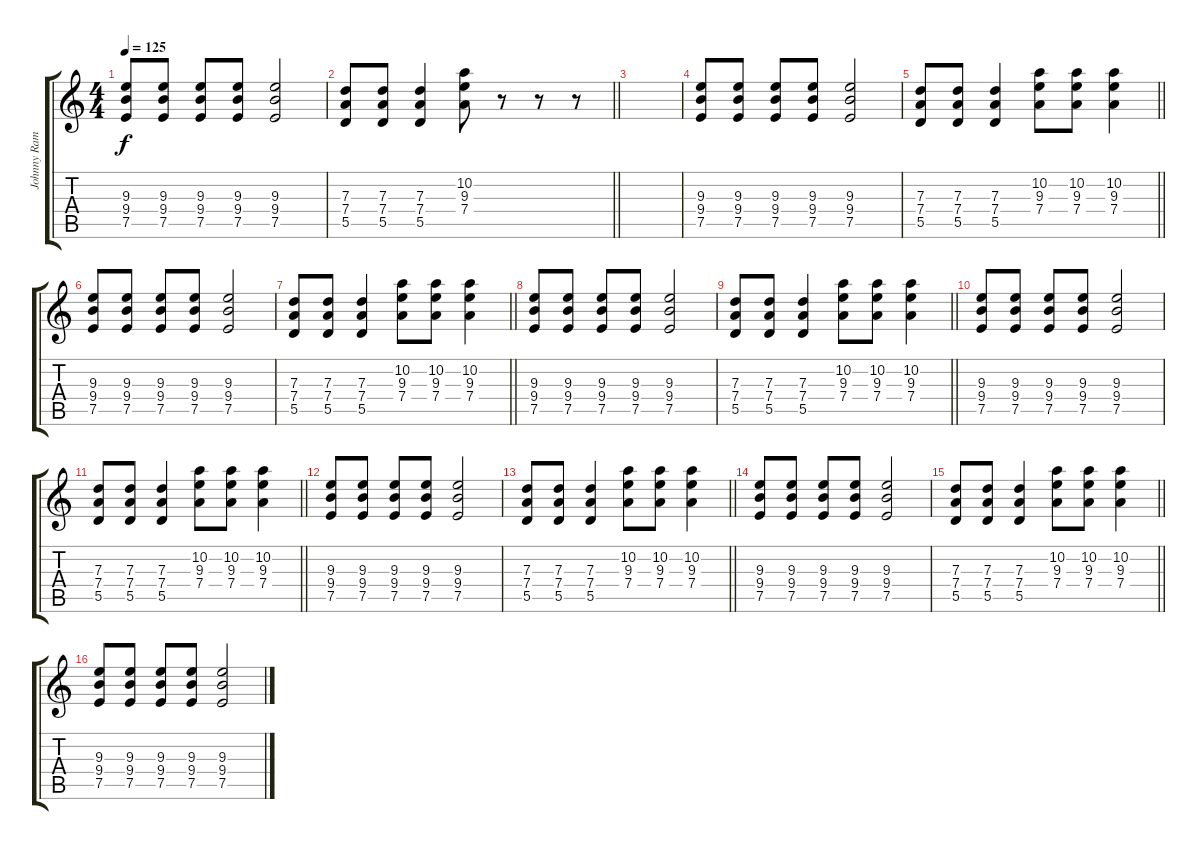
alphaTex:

\track ("Johnny Ramone" "Johnny Ram") {instrument distortionguitar}
\staff {score tabs}
\tuning (E4 B3 G3 D3 A2 E2) {hide}
\ts (4 4)
\tempo 125
\clef g2
\ks c
(9.3 9.4 7.5).8{dy f} (9.3 9.4 7.5).8 (9.3 9.4 7.5).8 (9.3 9.4 7.5).8 (9.3 9.4 7.5).2 |
\barLineRight lightlight
(7.3 7.4 5.5).8 (7.3 7.4 5.5).8 (7.3 7.4 5.5).4 (10.2 9.3 7.4).8 r.8 r.8 r.8 |
|
(9.3 9.4 7.5).8 (9.3 9.4 7.5).8 (9.3 9.4 7.5).8 (9.3 9.4 7.5).8 (9.3 9.4 7.5).2 |
\barLineRight lightlight
(7.3 7.4 5.5).8 (7.3 7.4 5.5).8 (7.3 7.4 5.5).4 (10.2 9.3 7.4).8 (10.2 9.3 7.4).8 (10.2 9.3 7.4).4 |
(9.3 9.4 7.5).8 (9.3 9.4 7.5).8 (9.3 9.4 7.5).8 (9.3 9.4 7.5).8 (9.3 9.4 7.5).2 |
\barLineRight lightlight
(7.3 7.4 5.5).8 (7.3 7.4 5.5).8 (7.3 7.4 5.5).4 (10.2 9.3 7.4).8 (10.2 9.3 7.4).8 (10.2 9.3 7.4).4 |
(9.3 9.4 7.5).8 (9.3 9.4 7.5).8 (9.3 9.4 7.5).8 (9.3 9.4 7.5).8 (9.3 9.4 7.5).2 |
\barLineRight lightlight
(7.3 7.4 5.5).8 (7.3 7.4 5.5).8 (7.3 7.4 5.5).4 (10.2 9.3 7.4).8 (10.2 9.3 7.4).8 (10.2 9.3 7.4).4 |
(9.3 9.4 7.5).8 (9.3 9.4 7.5).8 (9.3 9.4 7.5).8 (9.3 9.4 7.5).8 (9.3 9.4 7.5).2 |
\barLineRight lightlight
(7.3 7.4 5.5).8 (7.3 7.4 5.5).8 (7.3 7.4 5.5).4 (10.2 9.3 7.4).8 (10.2 9.3 7.4).8 (10.2 9.3 7.4).4 |
(9.3 9.4 7.5).8{volume 14} (9.3 9.4 7.5).8 (9.3 9.4 7.5).8 (9.3 9.4 7.5).8{volume 12} (9.3 9.4 7.5).2 |
\barLineRight lightlight
(7.3 7.4 5.5).8{volume 10} (7.3 7.4 5.5).8 (7.3 7.4 5.5).4 (10.2 9.3 7.4).8{volume 8} (10.2 9.3 7.4).8 (10.2 9.3 7.4).4 |
(9.3 9.4 7.5).8{volume 6} (9.3 9.4 7.5).8 (9.3 9.4 7.5).8 (9.3 9.4 7.5).8{volume 4} (9.3 9.4 7.5).2 |
\barLineRight lightlight
(7.3 7.4 5.5).8{volume 2} (7.3 7.4 5.5).8 (7.3 7.4 5.5).4 (10.2 9.3 7.4).8 (10.2 9.3 7.4).8 (10.2 9.3 7.4).4 |
(9.3 9.4 7.5).8 (9.3 9.4 7.5).8 (9.3 9.4 7.5).8 (9.3 9.4 7.5).8 (9.3 9.4 7.5).2
